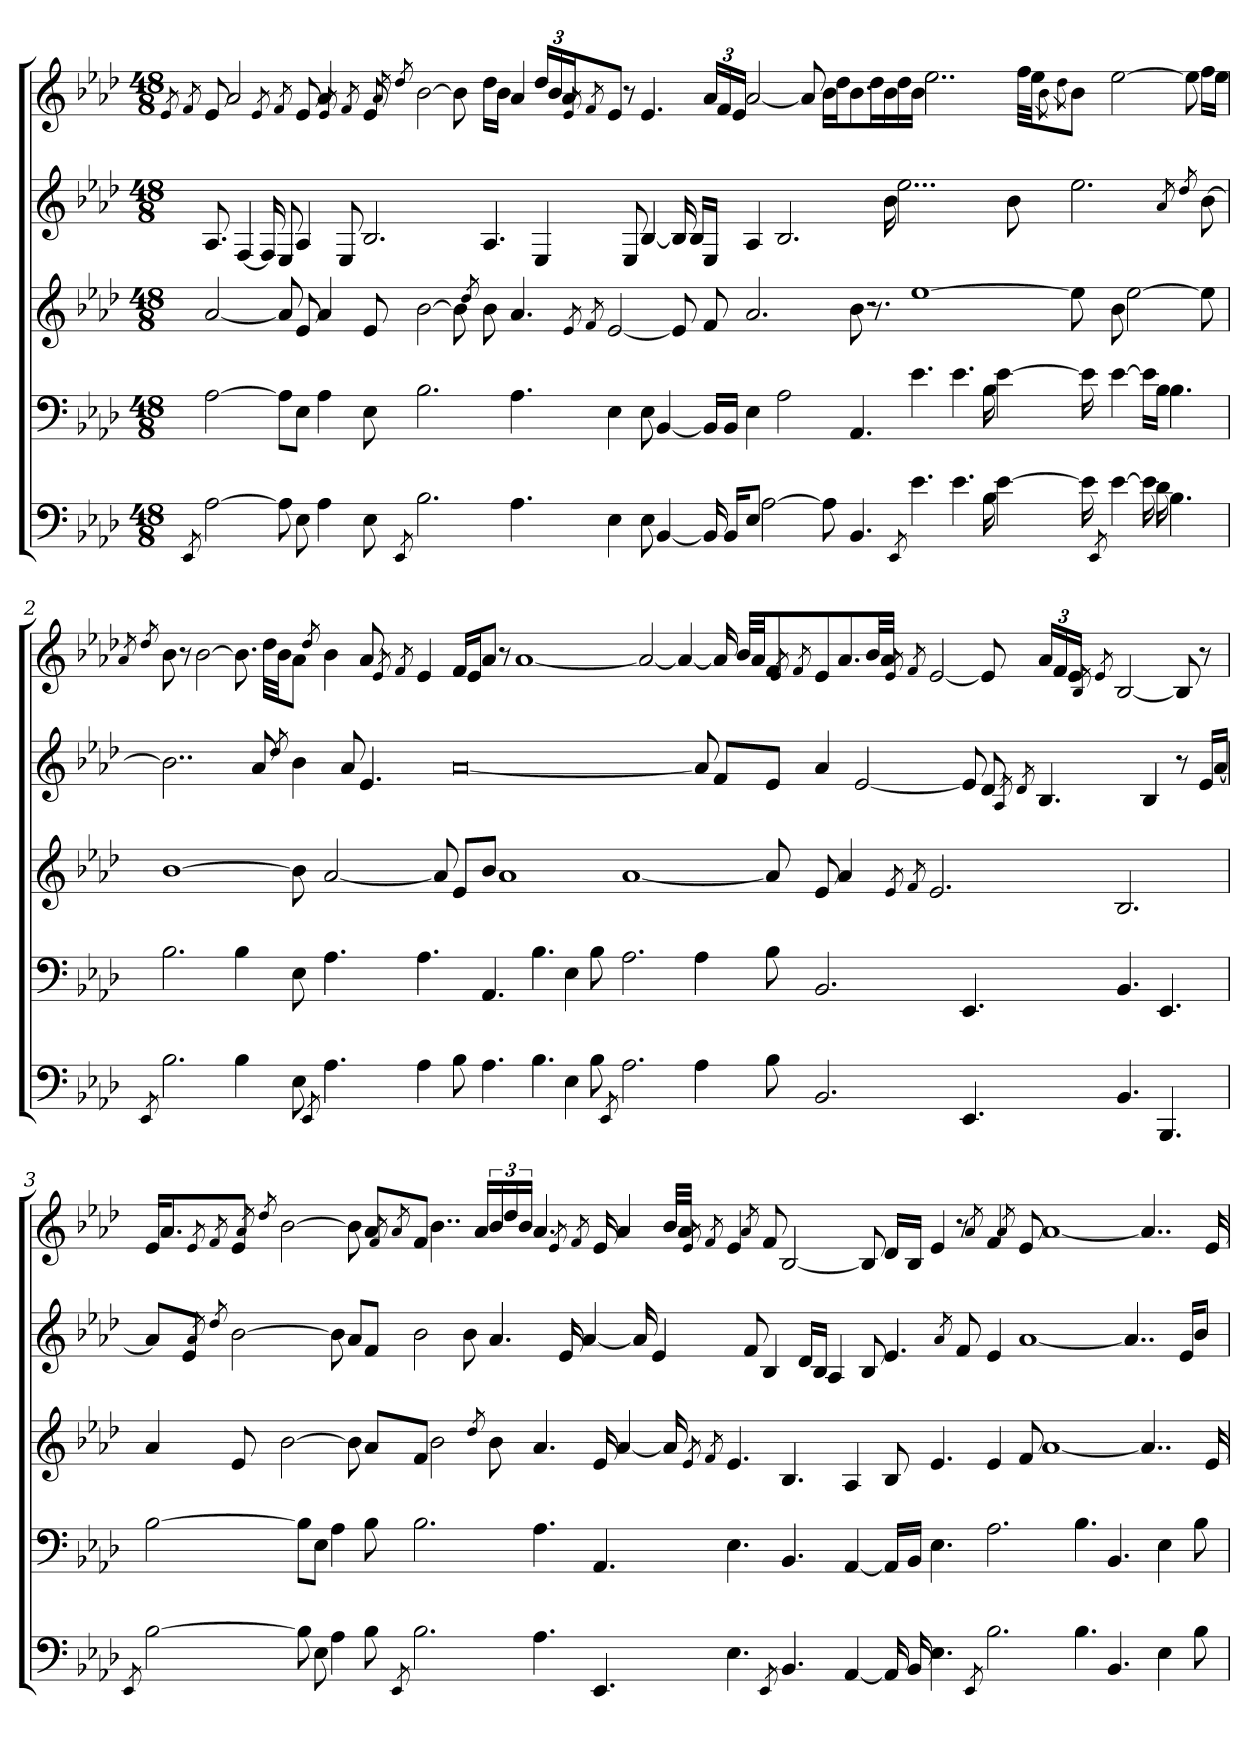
**kern	**kern	**kern	**kern	**kern
*part5	*part4	*part3	*part2	*part1
*staff5	*staff4	*staff3	*staff2	*staff1
*clefF4	*clefF4	*clefG2	*clefG2	*clefG2
*k[b-e-a-d-]	*k[b-e-a-d-]	*k[b-e-a-d-]	*k[b-e-a-d-]	*k[b-e-a-d-]
*M48/8	*M48/8	*M48/8	*M48/8	*M48/8
=1	=1	=1	=1	=1
.	.	.	.	8qe-
8qEE-	.	.	.	8qf
[2A-	[2A-	[2a-	8.A-	8e-
.	.	.	.	2a-
.	.	.	[4F	.
.	.	.	16F]	.
8A-]	8A-\L]	8a-]	8E-	.
.	.	.	.	8qe-
.	.	.	.	8qf
8E-	8E-\J	8e-	4A-	8e-
4A-	4A-	4a-	.	4a-
.	.	.	8E-	.
.	.	.	.	8qe-
.	.	.	.	8qf
8E-	8E-	8e-	2.B-	8e-
.	.	.	.	8qa-
8qEE-	.	.	.	8qdd-
2.B-	2.B-	[2b-	.	[2b-
.	.	8b-]	.	8b-]
.	.	8qdd-	.	.
.	.	8b-	4.A-	16dd-\LL
.	.	.	.	16b-\JJ
4.A-	4.A-	4.a-	.	4a-
.	.	.	4E-	24dd-/LL
.	.	.	.	24b-/
.	.	.	.	24a-/J
.	.	8qe-	.	8qe-/
.	.	8qf	.	8qf/
4E-	4E-	[2e-	.	8e-/J
.	.	.	8E-	8r
8E-	8E-	.	[4B-	4.e-
[4BB-	[4BB-	.	.	.
.	.	8e-]	16B-]	.
.	.	.	16B-/KL	.
16BB-]	16BB-/LL]	8f	8E-/J	24a-/LL
.	.	.	.	24f/
16BB-/KL	16BB-/JJ	.	.	.
.	.	.	.	24e-/JJ
8E-/J	4E-	2.a-	4A-	[2a-
[2A-	.	.	.	.
.	2A-	.	2.B-	.
.	.	.	.	8a-]
8A-]	.	.	.	16b-\LL
.	.	.	.	16dd-\J
4.BB-	4.AA-	8.b-	.	8.b-\
.	.	8.r	.	16dd-\L
.	.	.	16b-	16b-\
.	.	.	2...ee-	16dd-\
8qEE-	.	.	.	.
4.e-	4.e-	[1ee-	.	16b-\JJ
.	.	.	.	2..ee-
4.e-	4.e-	.	.	.
16B-	16B-	.	.	.
[4e-	[4e-	.	.	.
.	.	.	8b-	.
.	.	.	.	32ff\LLL
.	.	.	.	32ee-\JJ
.	.	.	.	8qb-\
.	.	.	.	8qdd-\
.	.	8ee-]	2.ee-	8b-\J
16e-]	16e-]	.	.	.
8qEE-	.	.	.	.
[4e-	[4e-	8b-	.	[2ee-
.	.	[2ee-	.	.
16e-]	16e-\LL]	.	.	.
16d-	16B-\JJ	.	.	.
4.B-	4.B-	.	.	.
.	.	.	.	8ee-]
.	.	.	8qa-	.
.	.	.	8qdd-	.
.	.	8ee-]	[8b-	16ff\LL
.	.	.	.	16ee-\JJ
=2	=2	=2	=2	=2
.	.	.	.	8qa-
8qEE-	.	.	.	8qdd-
2.B-	2.B-	[1b-	2..b-]	8b-
.	.	.	.	8r
.	.	.	.	[2b-
4B-	4B-	.	.	8.b-]
.	.	.	8a-	.
.	.	.	.	32dd-\LLL
.	.	.	.	32b-\JJ
.	.	.	8qdd-	.
8E-	8E-	8b-]	4b-	8a-\J
8qEE-	.	.	.	8qdd-
4.A-	4.A-	[2a-	.	4b-
.	.	.	8a-	.
.	.	.	4.e-	8a-
.	.	.	.	8qe-
.	.	.	.	8qf
4A-	4.A-	.	.	4e-
.	.	8a-]	.	.
8B-	.	8e-/L	[0a-	16f/LL
.	.	.	.	16e-/J
4.A-	4.AA-	8b-/J	.	8a-/J
.	.	1a-	.	8r
.	.	.	.	[1a-
4.B-	4.B-	.	.	.
4E-	4E-	.	.	.
8B-	8B-	.	.	.
8qEE-	.	.	.	.
2.A-	2.A-	[1a-	.	.
.	.	.	.	2a-_
.	.	.	.	4a-_
4A-	4A-	.	8a-]	.
.	.	.	8f/L	16a-]
.	.	.	.	32b-/LLL
.	.	.	.	32a-/JJ
8B-	8B-	8a-]	8e-/J	8f/
.	.	.	.	8qe-/
.	.	.	.	8qf/
2.BB-	2.BB-	8e-	4a-	8e-/
.	.	4a-	.	8.a-/
.	.	.	[2e-	.
.	.	.	.	32b-/LL
.	.	.	.	32a-/JJJ
.	.	8qe-	.	8qe-
.	.	8qf	.	8qf
.	.	2.e-	.	[2e-
4.EE-	4.EE-	.	8e-]	.
.	.	.	8d-	8e-]
.	.	.	8qA-	.
.	.	.	8qd-	.
.	.	.	4.B-	24a-/LL
.	.	.	.	24f/
.	.	.	.	24e-/JJ
.	.	.	.	8qB-
.	.	.	.	8qe-
4.BB-	4.BB-	2.B-	.	[2B-
.	.	.	4B-	.
4.BBB-	4.EE-	.	.	.
.	.	.	8r	8B-]
.	.	.	16e-/LL	8r
.	.	.	[16a-/JJ	.
=3	=3	=3	=3	=3
8qEE-	.	.	.	.
[2B-	[2B-	4a-	8a-/L]	16e-/KL
.	.	.	.	8.a-/
.	.	.	8e-/J	.
.	.	.	8qa-	8qe-/
.	.	.	8qdd-	8qf/
.	.	8e-	[2b-	8e-/J
.	.	.	.	8qa-
.	.	.	.	8qdd-
.	.	[2b-	.	[2b-
8B-]	8B-\L]	.	.	.
8E-	8E-\J	.	.	.
4A-	4A-	.	8b-]	.
.	.	8b-]	8a-/L	8b-]
8B-	8B-	8a-/L	8f/J	8a-/L
.	.	.	.	8qf/
8qEE-	.	.	.	8qa-/
2.B-	2.B-	8f/J	2b-	8f/J
.	.	2b-	.	4..b-
.	.	.	8b-	.
.	.	.	.	16a-/LL
.	.	8qdd-	.	.
.	.	8b-	4.a-	24b-/
.	.	.	.	24dd-/
.	.	.	.	24b-/JJ
4.A-	4.A-	4.a-	.	4.a-
.	.	.	16e-	.
.	.	.	[4a-	.
.	.	.	.	8qe-
.	.	.	.	8qf
4.EE-	4.AA-	16e-	.	16e-
.	.	[4a-	.	4a-
.	.	.	16a-]	.
.	.	.	4e-	.
.	.	16a-]	.	32b-/LLL
.	.	.	.	32a-/JJJ
.	.	8qe-	.	8qe-
.	.	8qf	.	8qf
4.E-	4.E-	4.e-	.	4e-
.	.	.	8f	.
.	.	.	.	8qa-
.	.	.	4B-	8f
8qEE-	.	.	.	.
4.BB-	4.BB-	4.B-	.	[2B-
.	.	.	16d-/LL	.
.	.	.	16B-/JJ	.
.	.	.	4A-	.
[4AA-	[4AA-	4A-	.	.
.	.	.	8B-	8B-]
16AA-]	16AA-/LL]	8B-	4.e-	16d-/LL
16BB-	16BB-/JJ	.	.	16B-/JJ
4.E-	4.E-	4.e-	.	4e-
.	.	.	8qa-	.
.	.	.	8f	8r
8qEE-	.	.	.	8qa-
2.B-	2.A-	4e-	4e-	4f
.	.	.	.	8qa-
.	.	8f	[1a-	8e-
.	.	[1a-	.	[1a-
4.B-	4.B-	.	.	.
4.BB-	4.BB-	.	.	.
.	.	.	4..a-]	.
.	.	4..a-]	.	4..a-]
4E-	4E-	.	.	.
.	.	.	16e-/KL	.
8B-	8B-	.	8b-/J	.
.	.	16e-	.	16e-
=	=	=	=	=
*-	*-	*-	*-	*-
